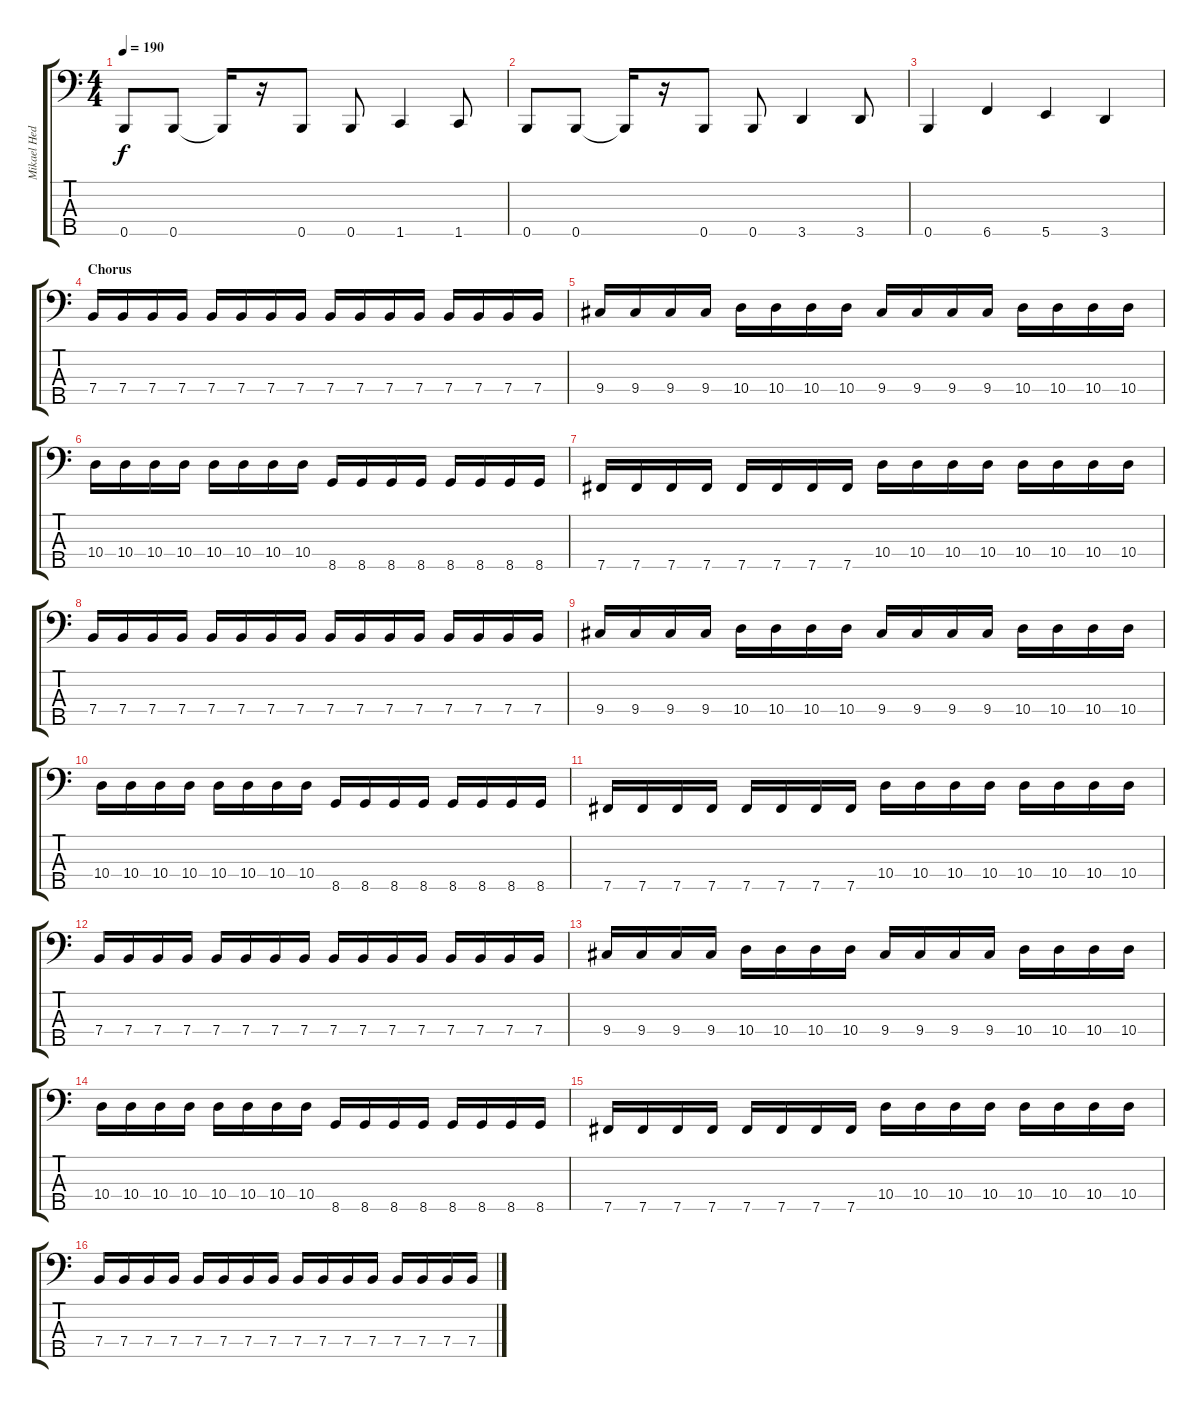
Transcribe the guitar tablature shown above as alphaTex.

\track ("Mikael Hedlund" "Mikael Hed") {instrument electricbasspick}
\staff {score tabs}
\tuning (G2 D2 A1 E1 B0) {hide}
\ts (4 4)
\tempo 190
\clef f4
\ks c
0.5.8{dy f} 0.5.8 0.5{t}.16 r.16 0.5.8 0.5.8 1.5.4 1.5.8 |
0.5.8 0.5.8 0.5{t}.16 r.16 0.5.8 0.5.8 3.5.4 3.5.8 |
0.5.4 6.5.4 5.5.4 3.5.4 |
\section ("" "Chorus")
7.4.16 7.4.16 7.4.16 7.4.16 7.4.16 7.4.16 7.4.16 7.4.16 7.4.16 7.4.16 7.4.16 7.4.16 7.4.16 7.4.16 7.4.16 7.4.16 |
9.4.16 9.4.16 9.4.16 9.4.16 10.4.16 10.4.16 10.4.16 10.4.16 9.4.16 9.4.16 9.4.16 9.4.16 10.4.16 10.4.16 10.4.16 10.4.16 |
10.4.16 10.4.16 10.4.16 10.4.16 10.4.16 10.4.16 10.4.16 10.4.16 8.5.16 8.5.16 8.5.16 8.5.16 8.5.16 8.5.16 8.5.16 8.5.16 |
7.5.16 7.5.16 7.5.16 7.5.16 7.5.16 7.5.16 7.5.16 7.5.16 10.4.16 10.4.16 10.4.16 10.4.16 10.4.16 10.4.16 10.4.16 10.4.16 |
7.4.16 7.4.16 7.4.16 7.4.16 7.4.16 7.4.16 7.4.16 7.4.16 7.4.16 7.4.16 7.4.16 7.4.16 7.4.16 7.4.16 7.4.16 7.4.16 |
9.4.16 9.4.16 9.4.16 9.4.16 10.4.16 10.4.16 10.4.16 10.4.16 9.4.16 9.4.16 9.4.16 9.4.16 10.4.16 10.4.16 10.4.16 10.4.16 |
10.4.16 10.4.16 10.4.16 10.4.16 10.4.16 10.4.16 10.4.16 10.4.16 8.5.16 8.5.16 8.5.16 8.5.16 8.5.16 8.5.16 8.5.16 8.5.16 |
7.5.16 7.5.16 7.5.16 7.5.16 7.5.16 7.5.16 7.5.16 7.5.16 10.4.16 10.4.16 10.4.16 10.4.16 10.4.16 10.4.16 10.4.16 10.4.16 |
7.4.16 7.4.16 7.4.16 7.4.16 7.4.16 7.4.16 7.4.16 7.4.16 7.4.16 7.4.16 7.4.16 7.4.16 7.4.16 7.4.16 7.4.16 7.4.16 |
9.4.16 9.4.16 9.4.16 9.4.16 10.4.16 10.4.16 10.4.16 10.4.16 9.4.16 9.4.16 9.4.16 9.4.16 10.4.16 10.4.16 10.4.16 10.4.16 |
10.4.16 10.4.16 10.4.16 10.4.16 10.4.16 10.4.16 10.4.16 10.4.16 8.5.16 8.5.16 8.5.16 8.5.16 8.5.16 8.5.16 8.5.16 8.5.16 |
7.5.16 7.5.16 7.5.16 7.5.16 7.5.16 7.5.16 7.5.16 7.5.16 10.4.16 10.4.16 10.4.16 10.4.16 10.4.16 10.4.16 10.4.16 10.4.16 |
7.4.16 7.4.16 7.4.16 7.4.16 7.4.16 7.4.16 7.4.16 7.4.16 7.4.16 7.4.16 7.4.16 7.4.16 7.4.16 7.4.16 7.4.16 7.4.16
